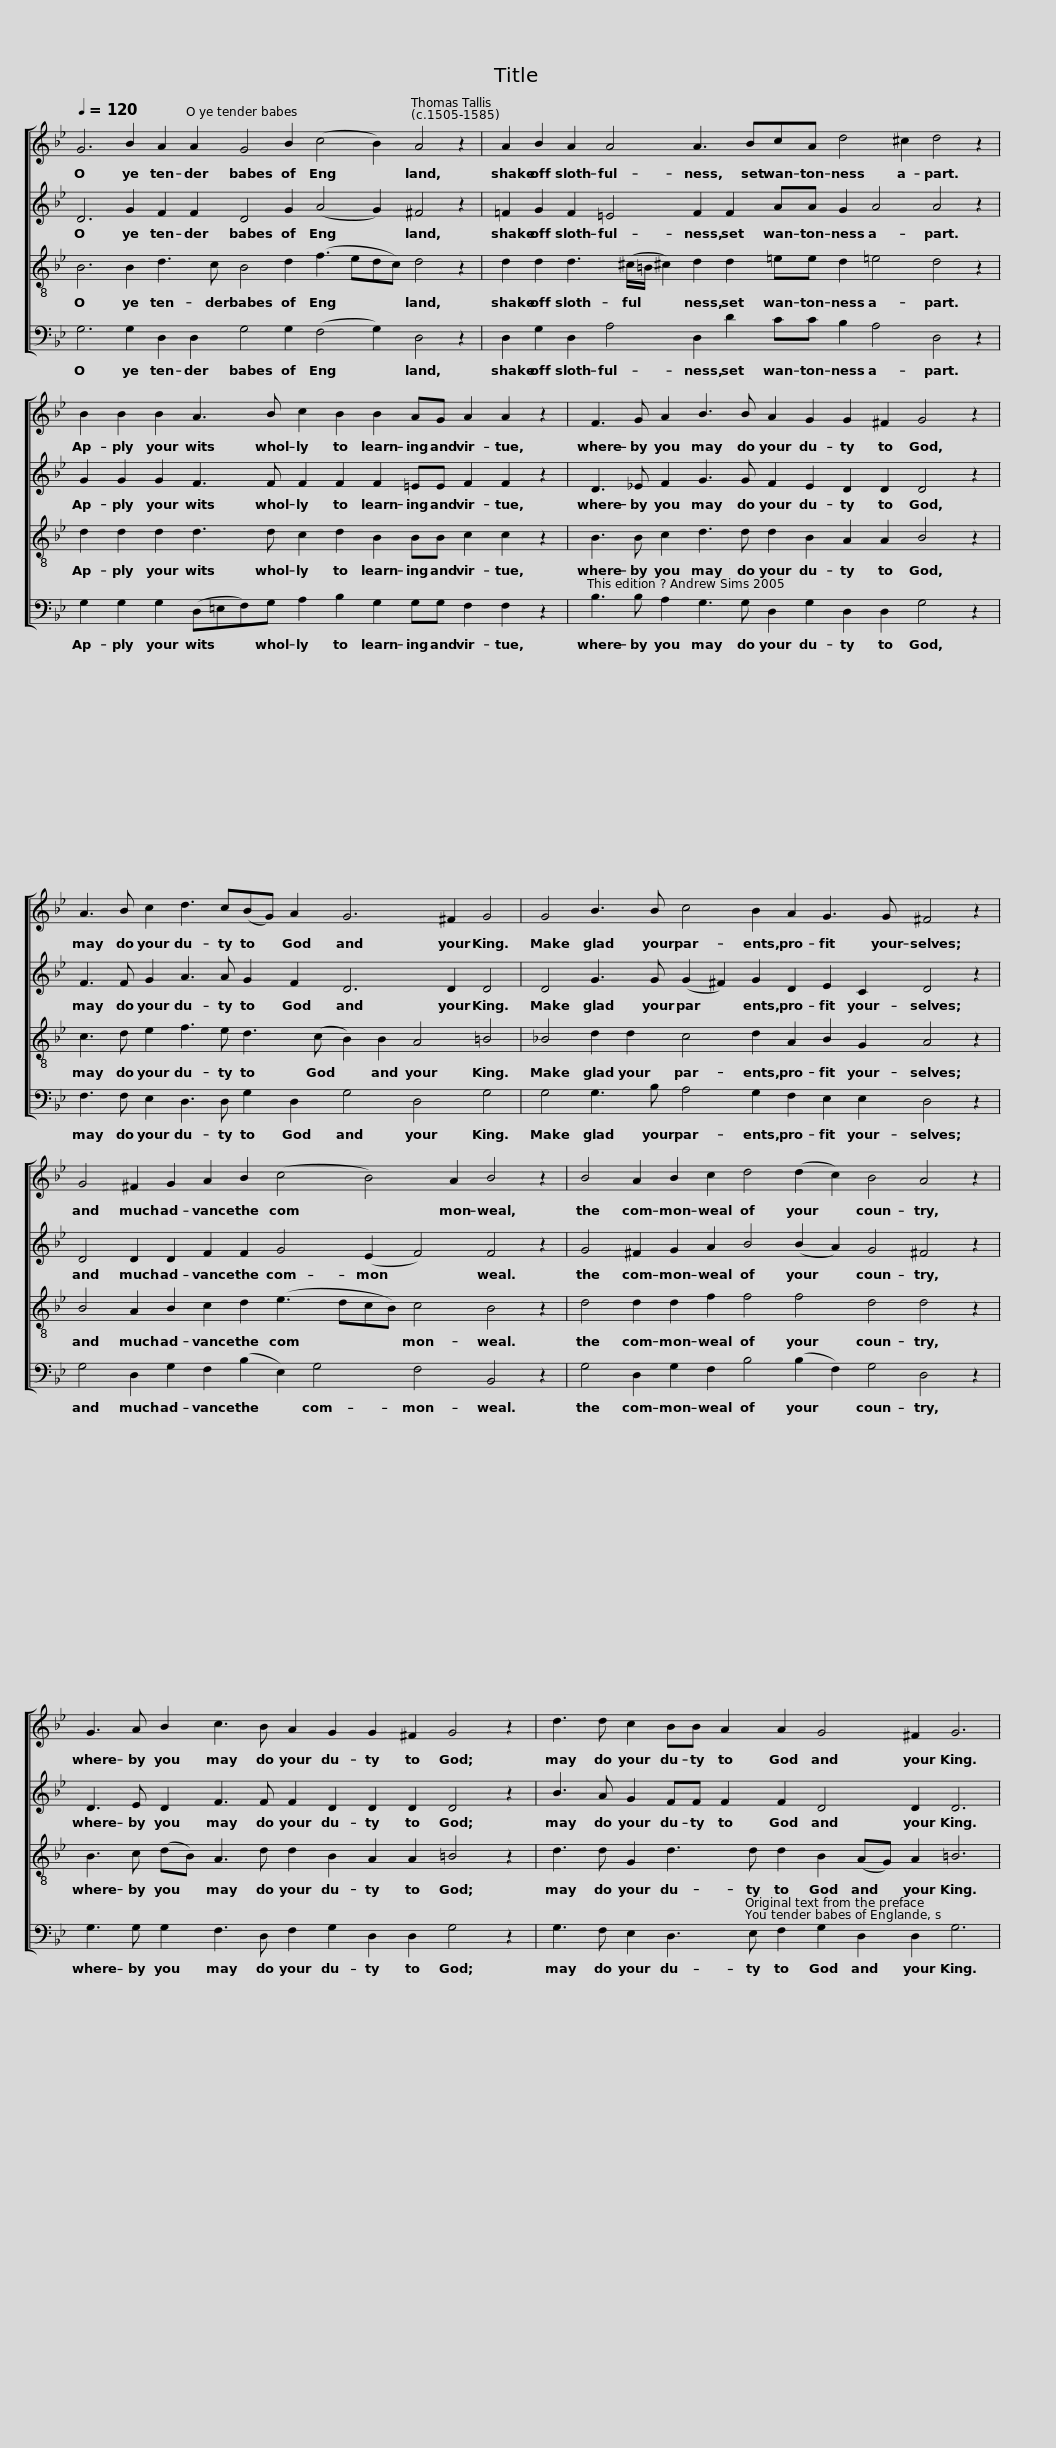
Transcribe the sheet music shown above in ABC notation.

X:1
%%score [ 1 2 3 4 ]
L:1/8
Q:1/4=120
M:none
I:linebreak $
K:Bb
V:1 treble
V:2 treble
V:3 treble-8
V:4 bass
V:1
 G6 B2 A2 A2 G4 B2 (c4 B2) A4 z2 |$ A2 B2 A2 A4 A3 BcA d4 ^c2 d4 z2 |$ B2 B2 B2 A3 B c2 B2 B2 AG A2 A2 z2 |$ F3 G A2 B3 B A2 G2 G2 ^F2 G4 z2 |$ A3 B c2 d3 c(BG) A2 G6 ^F2 G4 |$ %5
 G4 B3 B c4 B2 A2 G3 G ^F4 z2 |$ G4 ^F2 G2 A2 B2 (c4 B4) A2 B4 z2 |$ B4 A2 B2 c2 d4 (d2 c2) B4 A4 z2 |$ G3 A B2 c3 B A2 G2 G2 ^F2 G4 z2 |$ d3 d c2 BB A2 A2 G4 ^F2 G6 | %10
V:2
 D6 G2 F2 F2 D4 G2 (A4 G2) ^F4 z2 |$ !courtesy!=F2 G2 F2 =E4 F2 F2 AA G2 A4 A4 z2 |$ G2 G2 G2 F3 F F2 F2 F2 =EE F2 F2 z2 |$ D3 !courtesy!_E F2 G3 G F2 E2 D2 D2 D4 z2 |$ F3 F G2 A3 A G2 F2 D6 D2 D4 |$ %5
 D4 G3 G (G2 ^F2) G2 D2 E2 C2 D4 z2 |$ D4 D2 D2 F2 F2 G4 (E2 F4) F4 z2 |$ G4 ^F2 G2 A2 B4 (B2 A2) G4 !courtesy!^F4 z2 |$ D3 E D2 F3 F F2 D2 D2 D2 D4 z2 |$ B3 A G2 FF F2 F2 D4 D2 D6 | %10
V:3
 B6 B2 d3 c B4 d2 (f3 edc) d4 z2 |$ d2 d2 d3 (^c/=B/ !courtesy!^c2) d2 d2 =ee d2 !courtesy!=e4 d4 z2 |$ d2 d2 d2 d3 d c2 d2 B2 BB c2 c2 z2 |$ B3 B c2 d3 d d2 B2 A2 A2 B4 z2 |$ c3 d e2 f3 e d3 (c B2) B2 A4 =B4 |$ %5
 !courtesy!_B4 d2 d2 c4 d2 A2 B2 G2 A4 z2 |$ B4 A2 B2 c2 d2 (e3 dcB) c4 B4 z2 |$ d4 d2 d2 f2 f4 f4 d4 d4 z2 |$ B3 c (dB) A3 d d2 B2 A2 A2 =B4 z2 |$ d3 d G2 d3 d d2 B2 (AG) A2 =B6 | %10
V:4
 G,6 G,2 D,2 D,2 G,4 G,2 (F,4 G,2) D,4 z2 |$ D,2 G,2 D,2 A,4 D,2 D2 CC B,2 A,4 D,4 z2 |$ G,2 G,2 G,2 (D,=E,F,)G, A,2 B,2 G,2 G,G, F,2 F,2 z2 |$ B,3 B, A,2 G,3 G, D,2 G,2 D,2 D,2 G,4 z2 |$ F,3 F, E,2 D,3 D, G,2 D,2 G,4 D,4 G,4 |$ %5
 G,4 G,3 B, A,4 G,2 F,2 E,2 E,2 D,4 z2 |$ G,4 D,2 G,2 F,2 (B,2 E,2) G,4 F,4 B,,4 z2 |$ G,4 D,2 G,2 F,2 B,4 (B,2 F,2) G,4 D,4 z2 |$ G,3 G, G,2 F,3 D, F,2 G,2 D,2 D,2 G,4 z2 |$ G,3 F, E,2 D,3 E, F,2 G,2 D,2 D,2 G,6 | %10
